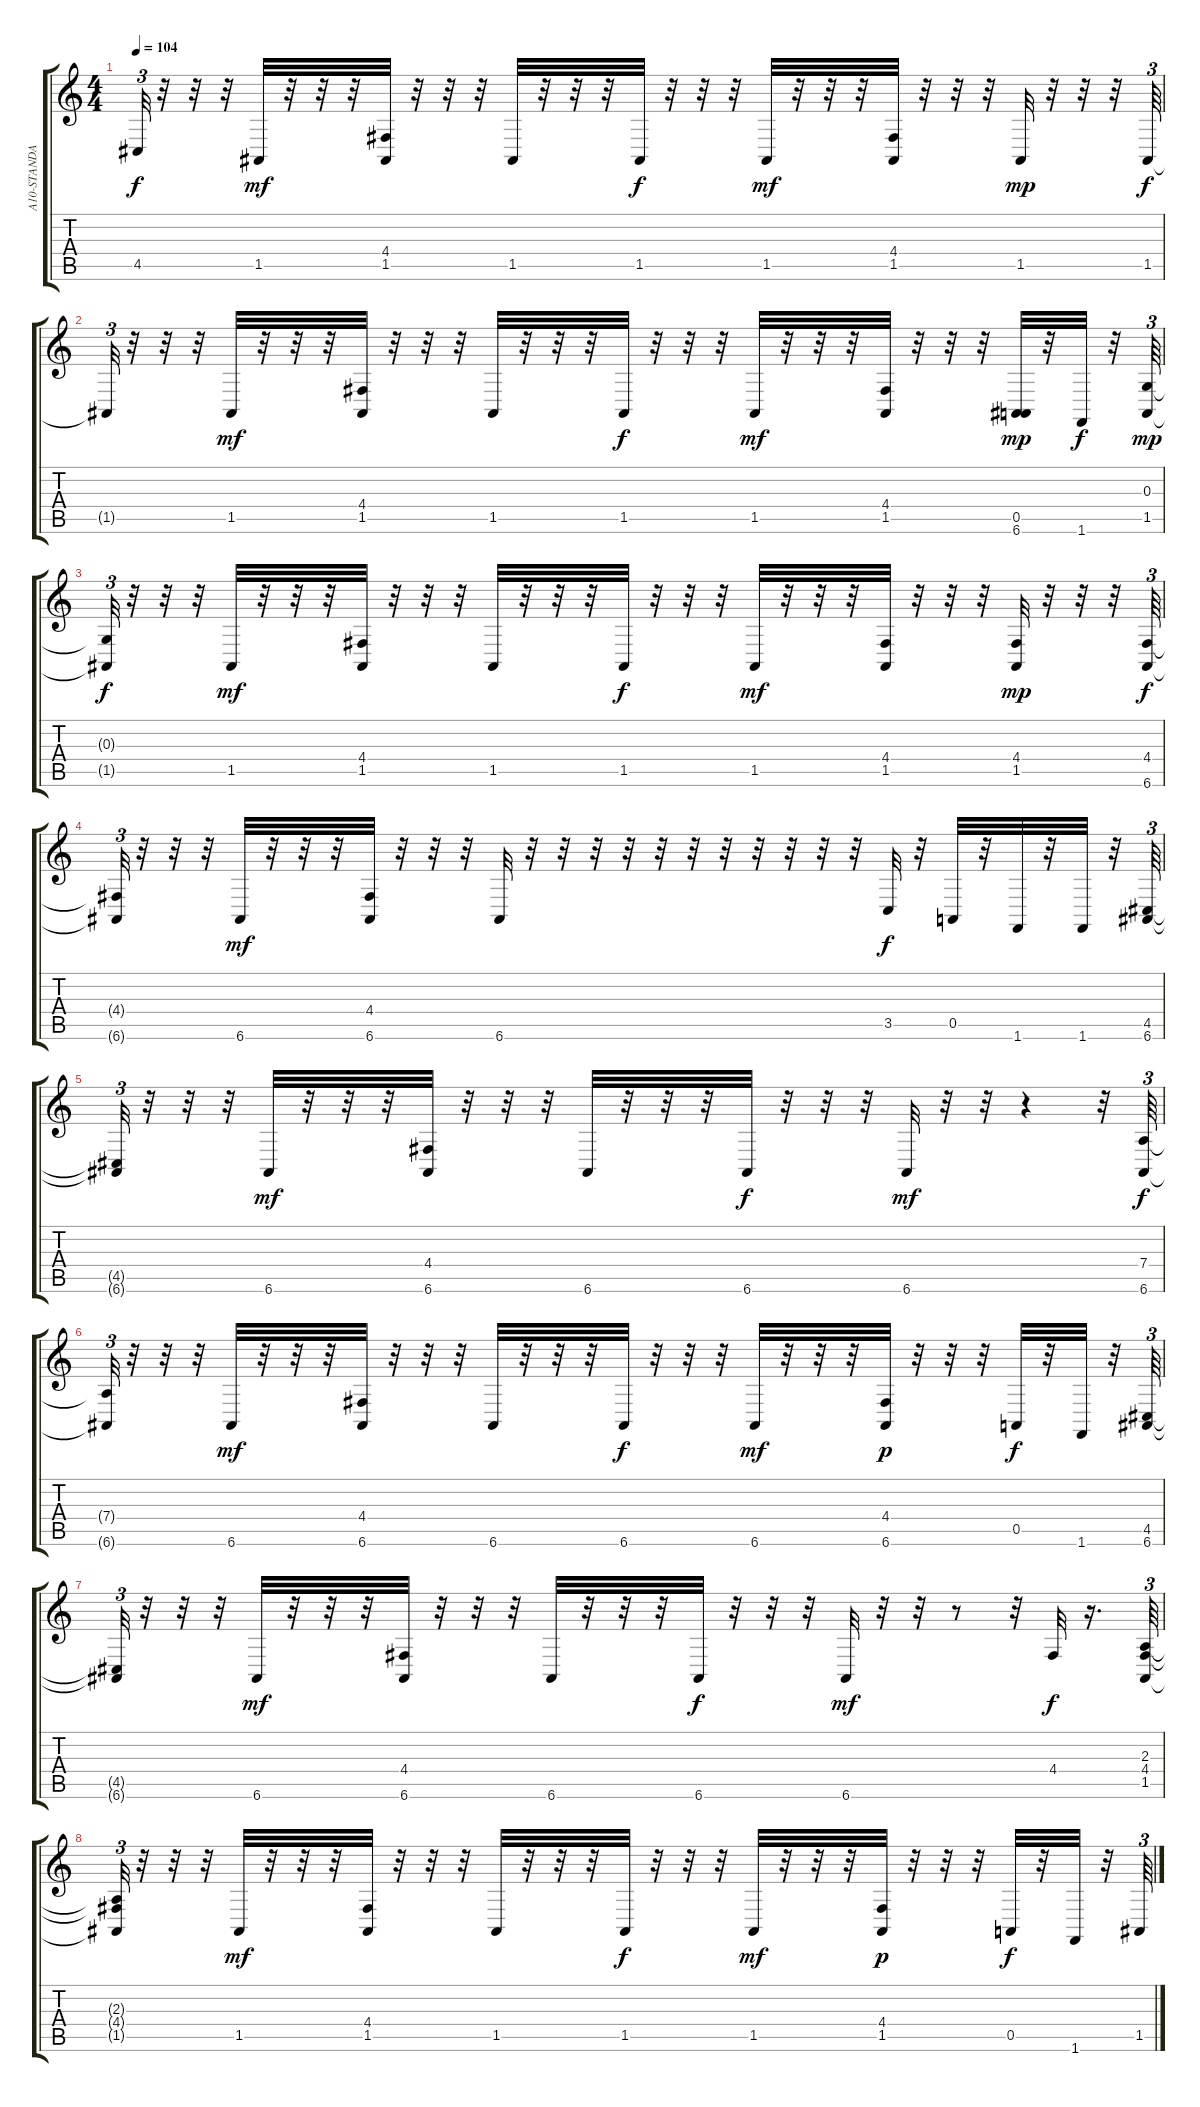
\track ("A10-STANDARD 1  " "A10-STANDA") {instrument acousticgrandpiano}
\staff {score tabs}
\tuning (E4 B3 G3 D3 A2 E2) {hide}
\ts (4 4)
\tempo 104
\clef g2
\ks c
4.5{t}.32{tu (3 2) dy f} r.32 r.32 r.32 1.5.32{dy mf} r.32 r.32 r.32 (4.4 1.5).32 r.32 r.32 r.32 1.5.32 r.32 r.32 r.32 1.5.32{dy f} r.32 r.32 r.32 1.5.32{dy mf} r.32 r.32 r.32 (4.4 1.5).32 r.32 r.32 r.32 1.5.32{dy mp} r.32 r.32 r.32 1.5.64{tu (3 2) dy f} |
1.5{t}.32{tu (3 2)} r.32 r.32 r.32 1.5.32{dy mf} r.32 r.32 r.32 (4.4 1.5).32 r.32 r.32 r.32 1.5.32 r.32 r.32 r.32 1.5.32{dy f} r.32 r.32 r.32 1.5.32{dy mf} r.32 r.32 r.32 (4.4 1.5).32 r.32 r.32 r.32 (0.5 6.6).32{dy mp} r.32 1.6.32{dy f} r.32 (0.3 1.5).64{tu (3 2) dy mp} |
(0.3{t} 1.5{t}).32{tu (3 2) dy f} r.32 r.32 r.32 1.5.32{dy mf} r.32 r.32 r.32 (4.4 1.5).32 r.32 r.32 r.32 1.5.32 r.32 r.32 r.32 1.5.32{dy f} r.32 r.32 r.32 1.5.32{dy mf} r.32 r.32 r.32 (4.4 1.5).32 r.32 r.32 r.32 (4.4 1.5).32{dy mp} r.32 r.32 r.32 (4.4 6.6).64{tu (3 2) dy f} |
(4.4{t} 6.6{t}).32{tu (3 2)} r.32 r.32 r.32 6.6.32{dy mf} r.32 r.32 r.32 (4.4 6.6).32 r.32 r.32 r.32 6.6.32 r.32 r.32 r.32 r.32 r.32 r.32 r.32 r.32 r.32 r.32 r.32 3.5.32{dy f} r.32 0.5.32 r.32 1.6.32 r.32 1.6.32 r.32 (4.5 6.6).64{tu (3 2)} |
(4.5{t} 6.6{t}).32{tu (3 2)} r.32 r.32 r.32 6.6.32{dy mf} r.32 r.32 r.32 (4.4 6.6).32 r.32 r.32 r.32 6.6.32 r.32 r.32 r.32 6.6.32{dy f} r.32 r.32 r.32 6.6.32{dy mf} r.32 r.32 r.4 r.32 (7.4 6.6).64{tu (3 2) dy f} |
(7.4{t} 6.6{t}).32{tu (3 2)} r.32 r.32 r.32 6.6.32{dy mf} r.32 r.32 r.32 (4.4 6.6).32 r.32 r.32 r.32 6.6.32 r.32 r.32 r.32 6.6.32{dy f} r.32 r.32 r.32 6.6.32{dy mf} r.32 r.32 r.32 (4.4 6.6).32{dy p} r.32 r.32 r.32 0.5.32{dy f} r.32 1.6.32 r.32 (4.5 6.6).64{tu (3 2)} |
(4.5{t} 6.6{t}).32{tu (3 2)} r.32 r.32 r.32 6.6.32{dy mf} r.32 r.32 r.32 (4.4 6.6).32 r.32 r.32 r.32 6.6.32 r.32 r.32 r.32 6.6.32{dy f} r.32 r.32 r.32 6.6.32{dy mf} r.32 r.32 r.8 r.32 4.4.32{dy f} r.16{d} (2.3 4.4 1.5).64{tu (3 2)} |
(2.3{t} 4.4{t} 1.5{t}).32{tu (3 2)} r.32 r.32 r.32 1.5.32{dy mf} r.32 r.32 r.32 (4.4 1.5).32 r.32 r.32 r.32 1.5.32 r.32 r.32 r.32 1.5.32{dy f} r.32 r.32 r.32 1.5.32{dy mf} r.32 r.32 r.32 (4.4 1.5).32{dy p} r.32 r.32 r.32 0.5.32{dy f} r.32 1.6.32 r.32 1.5.64{tu (3 2)}
